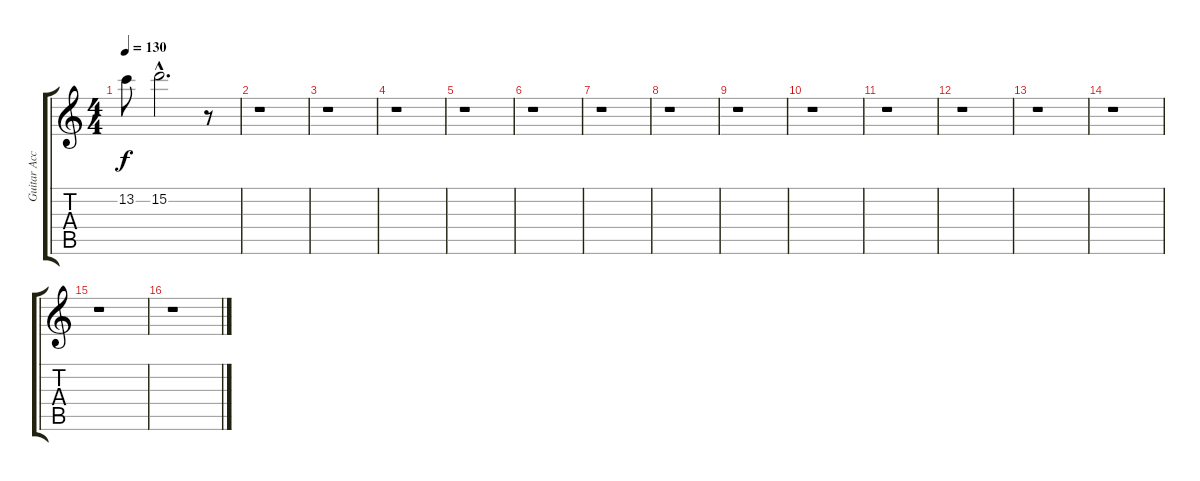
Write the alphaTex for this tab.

\track ("Guitar Acc." "Guitar Acc") {instrument acousticguitarnylon}
\staff {score tabs}
\tuning (E4 B3 G3 D3 A2 E2) {hide}
\ts (4 4)
\tempo 130
\clef g2
\ks c
13.2{t}.8{dy f} 15.2{hac}.2{d} r.8 |
r.1 |
r.1 |
r.1 |
r.1 |
r.1 |
r.1 |
r.1 |
\section ("" "")
r.1 |
r.1 |
r.1 |
r.1 |
r.1 |
r.1 |
r.1 |
r.1
